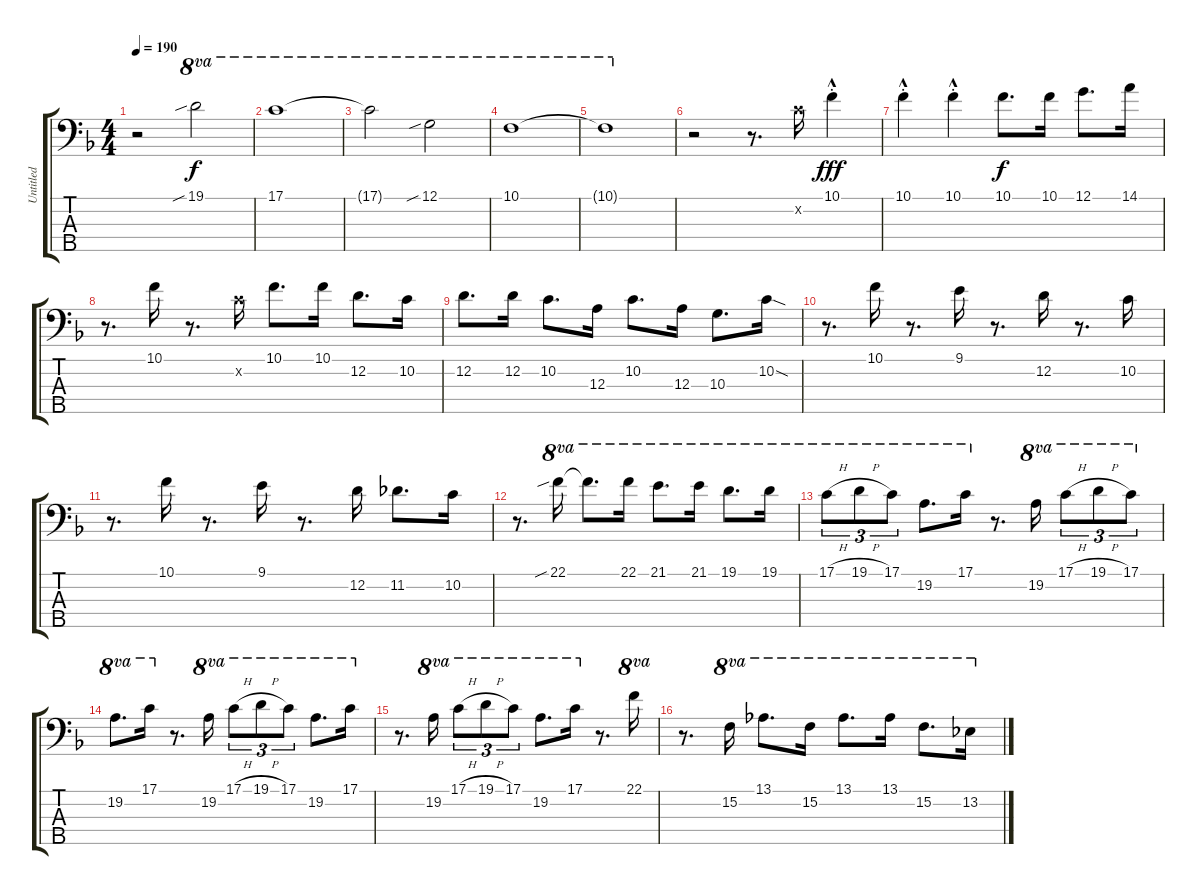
\track ("Untitled" "Untitled") {instrument electricbassfinger}
\staff {score tabs}
\tuning (G2 D2 A1 E1 B0) {hide}
\ts (4 4)
\tempo 190
\clef f4
\ks f
r.2{dy f} 19.1{sib}.2{ot 8va} |
17.1.1{ot 8va} |
17.1{t}.2{ot 8va} 12.1{sib}.2{ot 8va} |
10.1.1{ot 8va} |
10.1{t}.1{ot 8va} |
r.2 r.8{d} 10.2{x}.16 10.1{hac st}.4{dy fff} |
10.1{hac st}.4 10.1{hac st}.4 10.1.8{d dy f} 10.1.16 12.1.8{d} 14.1.16 |
r.8{d} 10.1.16 r.8{d} 10.2{x}.16 10.1.8{d} 10.1.16 12.2.8{d} 10.2.16 |
12.2.8{d} 12.2.16 10.2.8{d} 12.3.16 10.2.8{d} 12.3.16 10.3.8{d} 10.2{sod}.16 |
r.8{d} 10.1.16 r.8{d} 9.1.16 r.8{d} 12.2.16 r.8{d} 10.2.16 |
r.8{d} 10.1.16 r.8{d} 9.1.16 r.8{d} 12.2.16 11.2.8{d} 10.2.16 |
r.8{d} 22.1{sib}.16{ot 8va} 22.1{t}.8{d ot 8va} 22.1.16{ot 8va} 21.1.8{d ot 8va} 21.1.16{ot 8va} 19.1.8{d ot 8va} 19.1.16{ot 8va} |
17.1{h}.8{tu (3 2) ot 8va} 19.1{h}.8{tu (3 2) ot 8va} 17.1.8{tu (3 2) ot 8va} 19.2.8{d ot 8va} 17.1.16{ot 8va} r.8{d} 19.2.16{ot 8va} 17.1{h}.8{tu (3 2) ot 8va} 19.1{h}.8{tu (3 2) ot 8va} 17.1.8{tu (3 2) ot 8va} |
19.2.8{d ot 8va} 17.1.16{ot 8va} r.8{d} 19.2.16{ot 8va} 17.1{h}.8{tu (3 2) ot 8va} 19.1{h}.8{tu (3 2) ot 8va} 17.1.8{tu (3 2) ot 8va} 19.2.8{d ot 8va} 17.1.16{ot 8va} |
r.8{d} 19.2.16{ot 8va} 17.1{h}.8{tu (3 2) ot 8va} 19.1{h}.8{tu (3 2) ot 8va} 17.1.8{tu (3 2) ot 8va} 19.2.8{d ot 8va} 17.1.16{ot 8va} r.8{d} 22.1.16{ot 8va} |
r.8{d} 15.2.16{ot 8va} 13.1.8{d ot 8va} 15.2.16{ot 8va} 13.1.8{d ot 8va} 13.1.16{ot 8va} 15.2.8{d ot 8va} 13.2.16{ot 8va}
